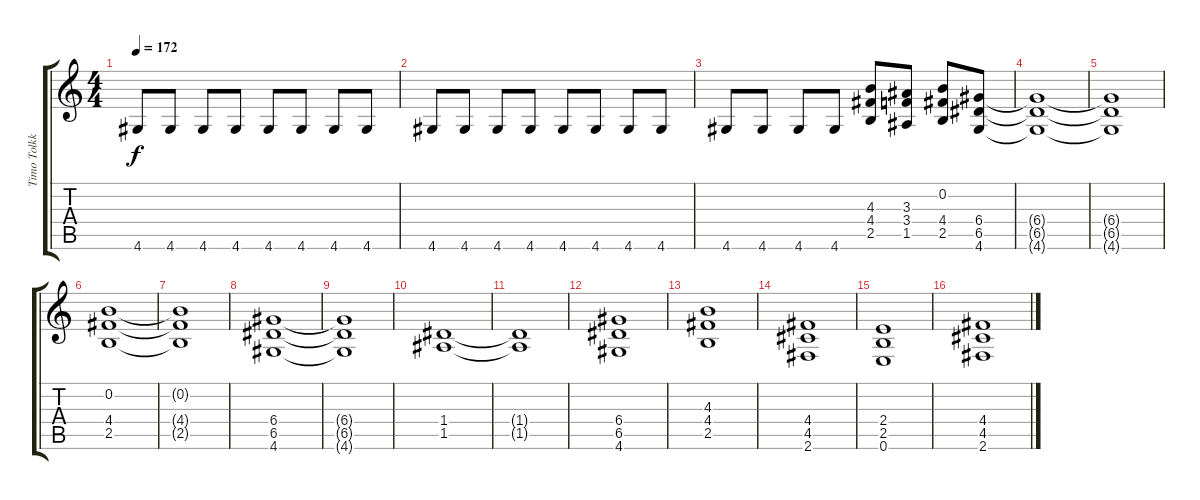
\track ("Timo Tolkki" "Timo Tolkk") {instrument distortionguitar}
\staff {score tabs}
\tuning (E4 B3 G3 D3 A2 E2) {hide}
\ts (4 4)
\tempo 172
\clef g2
\ks c
4.6.8{dy f} 4.6.8 4.6.8 4.6.8 4.6.8 4.6.8 4.6.8 4.6.8 |
4.6.8 4.6.8 4.6.8 4.6.8 4.6.8 4.6.8 4.6.8 4.6.8 |
4.6.8 4.6.8 4.6.8 4.6.8 (4.3 4.4 2.5).8 (3.3 3.4 1.5).8 (0.2 4.4 2.5).8 (6.4 6.5 4.6).8 |
(6.4{t} 6.5{t} 4.6{t}).1 |
(6.4{t} 6.5{t} 4.6{t}).1 |
(0.2 4.4 2.5).1 |
(0.2{t} 4.4{t} 2.5{t}).1 |
(6.4 6.5 4.6).1 |
(6.4{t} 6.5{t} 4.6{t}).1 |
(1.4 1.5).1 |
(1.4{t} 1.5{t}).1 |
(6.4 6.5 4.6).1 |
(4.3 4.4 2.5).1 |
(4.4 4.5 2.6).1 |
(2.4 2.5 0.6).1 |
(4.4 4.5 2.6).1
